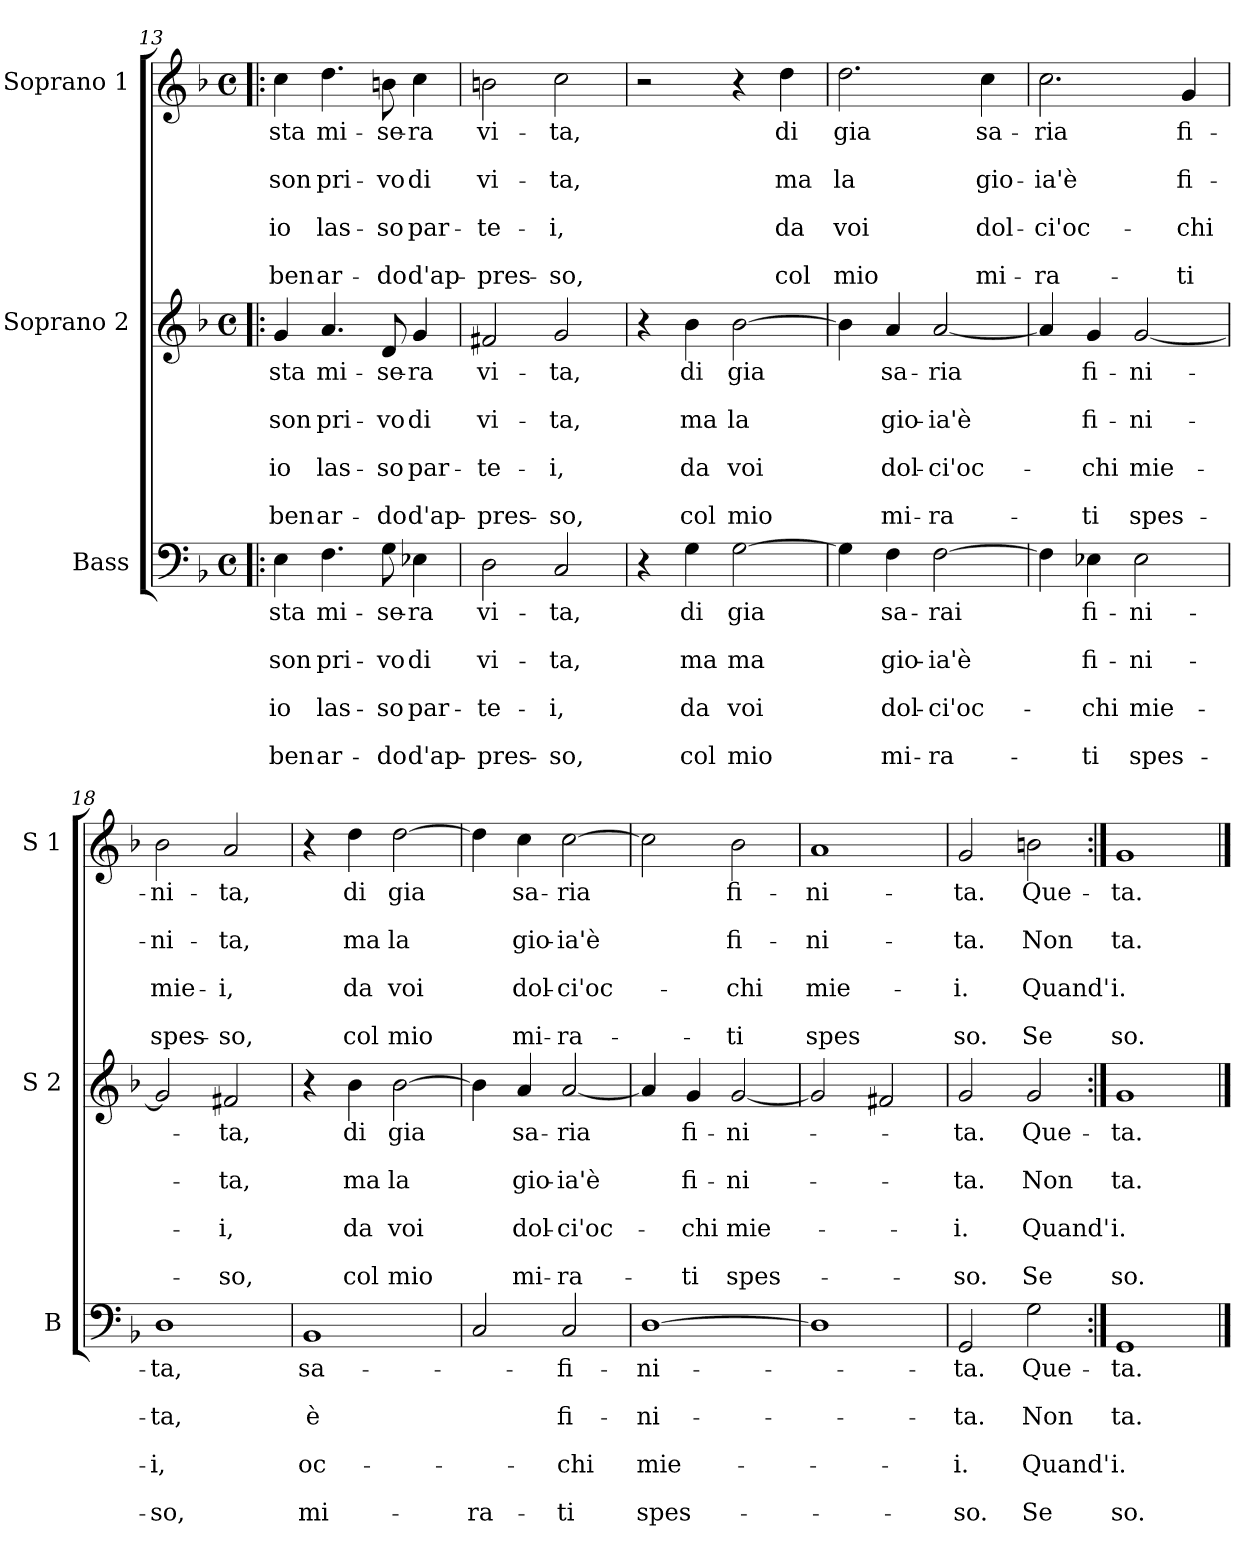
**kern	**text	**text	**text	**text	**text	**text	**text	**kern	**text	**text	**text	**text	**text	**text	**text	**kern	**text	**text	**text	**text	**text	**text	**text
*part3	*part3	*part3	*part3	*part3	*part3	*part3	*part3	*part2	*part2	*part2	*part2	*part2	*part2	*part2	*part2	*part1	*part1	*part1	*part1	*part1	*part1	*part1	*part1
*staff3	*staff3	*staff3	*staff3	*staff3	*staff3	*staff3	*staff3	*staff2	*staff2	*staff2	*staff2	*staff2	*staff2	*staff2	*staff2	*staff1	*staff1	*staff1	*staff1	*staff1	*staff1	*staff1	*staff1
*I"Bass	*	*	*	*	*	*	*	*I"Soprano 2	*	*	*	*	*	*	*	*I"Soprano 1	*	*	*	*	*	*	*
*I'B	*	*	*	*	*	*	*	*I'S 2	*	*	*	*	*	*	*	*I'S 1	*	*	*	*	*	*	*
*clefF4	*	*	*	*	*	*	*	*clefG2	*	*	*	*	*	*	*	*clefG2	*	*	*	*	*	*	*
*k[b-]	*	*	*	*	*	*	*	*k[b-]	*	*	*	*	*	*	*	*k[b-]	*	*	*	*	*	*	*
*F:	*	*	*	*	*	*	*	*F:	*	*	*	*	*	*	*	*F:	*	*	*	*	*	*	*
*M4/4	*	*	*	*	*	*	*	*M4/4	*	*	*	*	*	*	*	*M4/4	*	*	*	*	*	*	*
*met(c)	*	*	*	*	*	*	*	*met(c)	*	*	*	*	*	*	*	*met(c)	*	*	*	*	*	*	*
=13!|:	=13!|:	=13!|:	=13!|:	=13!|:	=13!|:	=13!|:	=13!|:	=13!|:	=13!|:	=13!|:	=13!|:	=13!|:	=13!|:	=13!|:	=13!|:	=13!|:	=13!|:	=13!|:	=13!|:	=13!|:	=13!|:	=13!|:	=13!|:
!	!LO:LY:b	!	!LO:LY:b	!	!LO:LY:b	!	!LO:LY:b	!	!LO:LY:b	!	!LO:LY:b	!	!LO:LY:b	!	!LO:LY:b	!	!LO:LY:b	!	!LO:LY:b	!	!LO:LY:b	!	!LO:LY:b
4E\	-sta	.	son	.	io	.	ben	4g/	-sta	.	son	.	io	.	ben	4cc\	-sta	.	son	.	io	.	ben
!	!LO:LY:b	!	!LO:LY:b	!	!LO:LY:b	!	!LO:LY:b	!	!LO:LY:b	!	!LO:LY:b	!	!LO:LY:b	!	!LO:LY:b	!	!LO:LY:b	!	!LO:LY:b	!	!LO:LY:b	!	!LO:LY:b
4.F\	mi-	.	pri-	.	las-	.	ar-	4.a/	mi-	.	pri-	.	las-	.	ar-	4.dd\	mi-	.	pri-	.	las-	.	ar-
!	!LO:LY:b	!	!LO:LY:b	!	!LO:LY:b	!	!LO:LY:b	!	!LO:LY:b	!	!LO:LY:b	!	!LO:LY:b	!	!LO:LY:b	!	!LO:LY:b	!	!LO:LY:b	!	!LO:LY:b	!	!LO:LY:b
8G\	-se-	.	-vo	.	-so	.	-do	8d/	-se-	.	-vo	.	-so	.	-do	8bn\	-se-	.	-vo	.	-so	.	-do
!	!LO:LY:b	!	!LO:LY:b	!	!LO:LY:b	!	!LO:LY:b	!	!LO:LY:b	!	!LO:LY:b	!	!LO:LY:b	!	!LO:LY:b	!	!LO:LY:b	!	!LO:LY:b	!	!LO:LY:b	!	!LO:LY:b
4E-X\	-ra	.	di	.	par-	.	d'ap-	4g/	-ra	.	di	.	par-	.	d'ap-	4cc\	-ra	.	di	.	par-	.	d'ap-
=14	=14	=14	=14	=14	=14	=14	=14	=14	=14	=14	=14	=14	=14	=14	=14	=14	=14	=14	=14	=14	=14	=14	=14
!	!LO:LY:b	!	!LO:LY:b	!	!LO:LY:b	!	!LO:LY:b	!	!LO:LY:b	!	!LO:LY:b	!	!LO:LY:b	!	!LO:LY:b	!	!LO:LY:b	!	!LO:LY:b	!	!LO:LY:b	!	!LO:LY:b
2D\	vi-	.	vi-	.	-te-	.	-pres-	2f#X/	vi-	.	vi-	.	-te-	.	-pres-	2bn\	vi-	.	vi-	.	-te-	.	-pres-
!	!LO:LY:b	!	!LO:LY:b	!	!LO:LY:b	!	!LO:LY:b	!	!LO:LY:b	!	!LO:LY:b	!	!LO:LY:b	!	!LO:LY:b	!	!LO:LY:b	!	!LO:LY:b	!	!LO:LY:b	!	!LO:LY:b
2C/	-ta,	.	-ta,	.	-i,	.	-so,	2g/	-ta,	.	-ta,	.	-i,	.	-so,	2cc\	-ta,	.	-ta,	.	-i,	.	-so,
=15	=15	=15	=15	=15	=15	=15	=15	=15	=15	=15	=15	=15	=15	=15	=15	=15	=15	=15	=15	=15	=15	=15	=15
4r	.	.	.	.	.	.	.	4r	.	.	.	.	.	.	.	2r	.	.	.	.	.	.	.
!	!LO:LY:b	!	!LO:LY:b	!	!LO:LY:b	!	!LO:LY:b	!	!LO:LY:b	!	!LO:LY:b	!	!LO:LY:b	!	!LO:LY:b	!	!	!	!	!	!	!	!
4G\	di	.	ma	.	da	.	col	4b-\	di	.	ma	.	da	.	col	.	.	.	.	.	.	.	.
!	!LO:LY:b	!	!LO:LY:b	!	!LO:LY:b	!	!LO:LY:b	!	!LO:LY:b	!	!LO:LY:b	!	!LO:LY:b	!	!LO:LY:b	!	!	!	!	!	!	!	!
[2G\	gia	.	ma	.	voi	.	mio	[2b-\	gia	.	la	.	voi	.	mio	4r	.	.	.	.	.	.	.
!	!	!	!	!	!	!	!	!	!	!	!	!	!	!	!	!	!LO:LY:b	!	!LO:LY:b	!	!LO:LY:b	!	!LO:LY:b
.	.	.	.	.	.	.	.	.	.	.	.	.	.	.	.	4dd\	di	.	ma	.	da	.	col
=16	=16	=16	=16	=16	=16	=16	=16	=16	=16	=16	=16	=16	=16	=16	=16	=16	=16	=16	=16	=16	=16	=16	=16
!	!	!	!	!	!	!	!	!	!	!	!	!	!	!	!	!	!LO:LY:b	!	!LO:LY:b	!	!LO:LY:b	!	!LO:LY:b
4G\]	.	.	.	.	.	.	.	4b-\]	.	.	.	.	.	.	.	2.dd\	gia	.	la	.	voi	.	mio
!	!LO:LY:b	!	!LO:LY:b	!	!LO:LY:b	!	!LO:LY:b	!	!LO:LY:b	!	!LO:LY:b	!	!LO:LY:b	!	!LO:LY:b	!	!	!	!	!	!	!	!
4F\	sa-	.	gio-	.	dol-	.	mi-	4a/	sa-	.	gio-	.	dol-	.	mi-	.	.	.	.	.	.	.	.
!	!LO:LY:b	!	!LO:LY:b	!	!LO:LY:b	!	!LO:LY:b	!	!LO:LY:b	!	!LO:LY:b	!	!LO:LY:b	!	!LO:LY:b	!	!	!	!	!	!	!	!
[2F\	-rai	.	-ia'è	.	-ci'oc-	.	-ra-	[2a/	-ria	.	-ia'è	.	-ci'oc-	.	-ra-	.	.	.	.	.	.	.	.
!	!	!	!	!	!	!	!	!	!	!	!	!	!	!	!	!	!LO:LY:b	!	!LO:LY:b	!	!LO:LY:b	!	!LO:LY:b
.	.	.	.	.	.	.	.	.	.	.	.	.	.	.	.	4cc\	sa-	.	gio-	.	dol-	.	mi-
=17	=17	=17	=17	=17	=17	=17	=17	=17	=17	=17	=17	=17	=17	=17	=17	=17	=17	=17	=17	=17	=17	=17	=17
!	!	!	!	!	!	!	!	!	!	!	!	!	!	!	!	!	!LO:LY:b	!	!LO:LY:b	!	!LO:LY:b	!	!LO:LY:b
4F\]	.	.	.	.	.	.	.	4a/]	.	.	.	.	.	.	.	2.cc\	-ria	.	-ia'è	.	-ci'oc-	.	-ra-
!	!LO:LY:b	!	!LO:LY:b	!	!LO:LY:b	!	!LO:LY:b	!	!LO:LY:b	!	!LO:LY:b	!	!LO:LY:b	!	!LO:LY:b	!	!	!	!	!	!	!	!
4E-X\	fi-	.	fi-	.	-chi	.	-ti	4g/	fi-	.	fi-	.	-chi	.	-ti	.	.	.	.	.	.	.	.
!	!LO:LY:b	!	!LO:LY:b	!	!LO:LY:b	!	!LO:LY:b	!	!LO:LY:b	!	!LO:LY:b	!	!LO:LY:b	!	!LO:LY:b	!	!	!	!	!	!	!	!
2E-\	-ni-	.	-ni-	.	mie-	.	spes-	[2g/	-ni-	.	-ni-	.	mie-	.	spes-	.	.	.	.	.	.	.	.
!	!	!	!	!	!	!	!	!	!	!	!	!	!	!	!	!	!LO:LY:b	!	!LO:LY:b	!	!LO:LY:b	!	!LO:LY:b
.	.	.	.	.	.	.	.	.	.	.	.	.	.	.	.	4g/	fi-	.	fi-	.	-chi	.	-ti
!!LO:LB:g=z
=18	=18	=18	=18	=18	=18	=18	=18	=18	=18	=18	=18	=18	=18	=18	=18	=18	=18	=18	=18	=18	=18	=18	=18
!	!LO:LY:b	!	!LO:LY:b	!	!LO:LY:b	!	!LO:LY:b	!	!	!	!	!	!	!	!	!	!LO:LY:b	!	!LO:LY:b	!	!LO:LY:b	!	!LO:LY:b
1D	-ta,	.	-ta,	.	-i,	.	-so,	2g/]	.	.	.	.	.	.	.	2b-\	-ni-	.	-ni-	.	mie-	.	spes-
!	!	!	!	!	!	!	!	!	!LO:LY:b	!	!LO:LY:b	!	!LO:LY:b	!	!LO:LY:b	!	!LO:LY:b	!	!LO:LY:b	!	!LO:LY:b	!	!LO:LY:b
.	.	.	.	.	.	.	.	2f#X/	-ta,	.	-ta,	.	-i,	.	-so,	2a/	-ta,	.	-ta,	.	-i,	.	-so,
=19	=19	=19	=19	=19	=19	=19	=19	=19	=19	=19	=19	=19	=19	=19	=19	=19	=19	=19	=19	=19	=19	=19	=19
!	!LO:LY:b	!	!LO:LY:b	!	!LO:LY:b	!	!LO:LY:b	!	!	!	!	!	!	!	!	!	!	!	!	!	!	!	!
1BB-	sa-	.	è	.	oc-	.	mi-	4r	.	.	.	.	.	.	.	4r	.	.	.	.	.	.	.
!	!	!	!	!	!	!	!	!	!LO:LY:b	!	!LO:LY:b	!	!LO:LY:b	!	!LO:LY:b	!	!LO:LY:b	!	!LO:LY:b	!	!LO:LY:b	!	!LO:LY:b
.	.	.	.	.	.	.	.	4b-\	di	.	ma	.	da	.	col	4dd\	di	.	ma	.	da	.	col
!	!	!	!	!	!	!	!	!	!LO:LY:b	!	!LO:LY:b	!	!LO:LY:b	!	!LO:LY:b	!	!LO:LY:b	!	!LO:LY:b	!	!LO:LY:b	!	!LO:LY:b
.	.	.	.	.	.	.	.	[2b-\	gia	.	la	.	voi	.	mio	[2dd\	gia	.	la	.	voi	.	mio
=20	=20	=20	=20	=20	=20	=20	=20	=20	=20	=20	=20	=20	=20	=20	=20	=20	=20	=20	=20	=20	=20	=20	=20
!	!	!	!	!	!	!	!LO:LY:b	!	!	!	!	!	!	!	!	!	!	!	!	!	!	!	!
2C/	.	.	.	.	.	.	-ra-	4b-\]	.	.	.	.	.	.	.	4dd\]	.	.	.	.	.	.	.
!	!	!	!	!	!	!	!	!	!LO:LY:b	!	!LO:LY:b	!	!LO:LY:b	!	!LO:LY:b	!	!LO:LY:b	!	!LO:LY:b	!	!LO:LY:b	!	!LO:LY:b
.	.	.	.	.	.	.	.	4a/	sa-	.	gio-	.	dol-	.	mi-	4cc\	sa-	.	gio-	.	dol-	.	mi-
!	!LO:LY:b	!	!LO:LY:b	!	!LO:LY:b	!	!LO:LY:b	!	!LO:LY:b	!	!LO:LY:b	!	!LO:LY:b	!	!LO:LY:b	!	!LO:LY:b	!	!LO:LY:b	!	!LO:LY:b	!	!LO:LY:b
2C/	fi-	.	fi-	.	-chi	.	-ti	[2a/	-ria	.	-ia'è	.	-ci'oc-	.	-ra-	[2cc\	-ria	.	-ia'è	.	-ci'oc-	.	-ra-
=21	=21	=21	=21	=21	=21	=21	=21	=21	=21	=21	=21	=21	=21	=21	=21	=21	=21	=21	=21	=21	=21	=21	=21
!	!LO:LY:b	!	!LO:LY:b	!	!LO:LY:b	!	!LO:LY:b	!	!	!	!	!	!	!	!	!	!	!	!	!	!	!	!
[1D	-ni-	.	-ni-	.	mie-	.	spes-	4a/]	.	.	.	.	.	.	.	2cc\]	.	.	.	.	.	.	.
!	!	!	!	!	!	!	!	!	!LO:LY:b	!	!LO:LY:b	!	!LO:LY:b	!	!LO:LY:b	!	!	!	!	!	!	!	!
.	.	.	.	.	.	.	.	4g/	fi-	.	fi-	.	-chi	.	-ti	.	.	.	.	.	.	.	.
!	!	!	!	!	!	!	!	!	!LO:LY:b	!	!LO:LY:b	!	!LO:LY:b	!	!LO:LY:b	!	!LO:LY:b	!	!LO:LY:b	!	!LO:LY:b	!	!LO:LY:b
.	.	.	.	.	.	.	.	[2g/	-ni-	.	-ni-	.	mie-	.	spes-	2b-\	fi-	.	fi-	.	-chi	.	-ti
=22	=22	=22	=22	=22	=22	=22	=22	=22	=22	=22	=22	=22	=22	=22	=22	=22	=22	=22	=22	=22	=22	=22	=22
!	!	!	!	!	!	!	!	!	!	!	!	!	!	!	!	!	!LO:LY:b	!	!LO:LY:b	!	!LO:LY:b	!	!LO:LY:b
1D]	.	.	.	.	.	.	.	2g/]	.	.	.	.	.	.	.	1a	-ni-	.	-ni-	.	mie-	.	spes
.	.	.	.	.	.	.	.	2f#X/	.	.	.	.	.	.	.	.	.	.	.	.	.	.	.
=23	=23	=23	=23	=23	=23	=23	=23	=23	=23	=23	=23	=23	=23	=23	=23	=23	=23	=23	=23	=23	=23	=23	=23
!	!LO:LY:b	!	!LO:LY:b	!	!LO:LY:b	!	!LO:LY:b	!	!LO:LY:b	!	!LO:LY:b	!	!LO:LY:b	!	!LO:LY:b	!	!LO:LY:b	!	!LO:LY:b	!	!LO:LY:b	!	!LO:LY:b
2GG/	-ta.	.	-ta.	.	-i.	.	-so.	2g/	-ta.	.	-ta.	.	-i.	.	-so.	2g/	-ta.	.	-ta.	.	-i.	.	so.
!	!LO:LY:b	!	!LO:LY:b	!	!LO:LY:b	!	!LO:LY:b	!	!LO:LY:b	!	!LO:LY:b	!	!LO:LY:b	!	!LO:LY:b	!	!LO:LY:b	!	!LO:LY:b	!	!LO:LY:b	!	!LO:LY:b
2G\	Que-	.	Non	.	Quand'	.	Se	2g/	Que-	.	Non	.	Quand'	.	Se	2bn\	Que-	.	Non	.	Quand'	.	Se
=24:|!	=24:|!	=24:|!	=24:|!	=24:|!	=24:|!	=24:|!	=24:|!	=24:|!	=24:|!	=24:|!	=24:|!	=24:|!	=24:|!	=24:|!	=24:|!	=24:|!	=24:|!	=24:|!	=24:|!	=24:|!	=24:|!	=24:|!	=24:|!
!	!LO:LY:b	!	!LO:LY:b	!	!LO:LY:b	!	!LO:LY:b	!	!LO:LY:b	!	!LO:LY:b	!	!LO:LY:b	!	!LO:LY:b	!	!LO:LY:b	!	!LO:LY:b	!	!LO:LY:b	!	!LO:LY:b
1GG	-ta.	.	ta.	.	i.	.	so.	1g	-ta.	.	ta.	.	i.	.	so.	1g	-ta.	.	ta.	.	i.	.	so.
==	==	==	==	==	==	==	==	==	==	==	==	==	==	==	==	==	==	==	==	==	==	==	==
*-	*-	*-	*-	*-	*-	*-	*-	*-	*-	*-	*-	*-	*-	*-	*-	*-	*-	*-	*-	*-	*-	*-	*-
